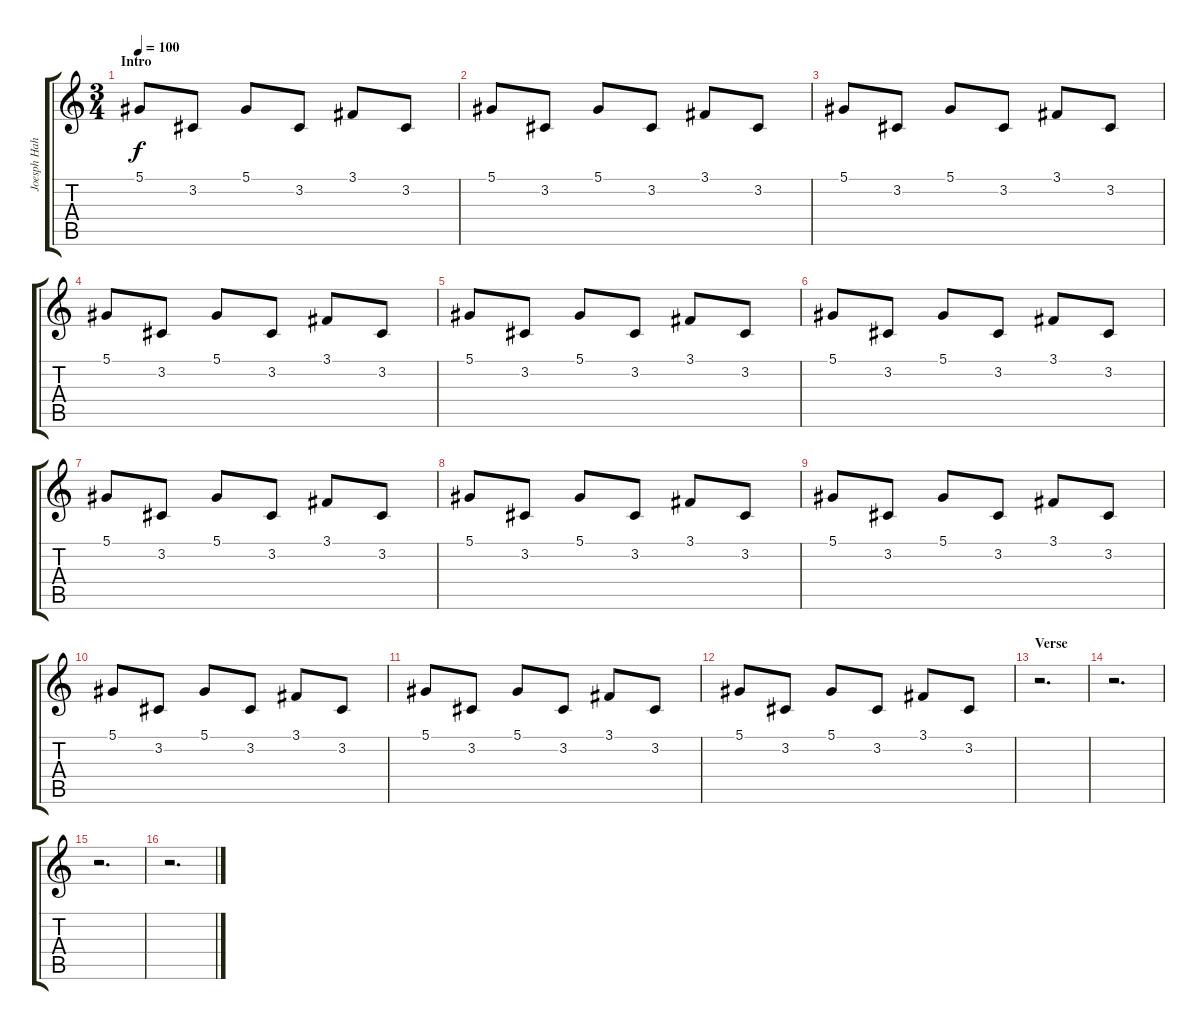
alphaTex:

\track ("Joesph Hahn" "Joesph Hah") {instrument lead5charang}
\staff {score tabs}
\tuning (Eb4 Bb3 Gb3 Db3 Ab2 Eb2) {hide}
\ts (3 4)
\section ("" "Intro")
\tempo 100
\clef g2
\ks c
5.1.8{dy f instrument lead5charang} 3.2.8 5.1.8 3.2.8 3.1.8 3.2.8 |
5.1.8 3.2.8 5.1.8 3.2.8 3.1.8 3.2.8 |
5.1.8 3.2.8 5.1.8 3.2.8 3.1.8 3.2.8 |
5.1.8 3.2.8 5.1.8 3.2.8 3.1.8 3.2.8 |
5.1.8 3.2.8 5.1.8 3.2.8 3.1.8 3.2.8 |
5.1.8 3.2.8 5.1.8 3.2.8 3.1.8 3.2.8 |
5.1.8 3.2.8 5.1.8 3.2.8 3.1.8 3.2.8 |
5.1.8 3.2.8 5.1.8 3.2.8 3.1.8 3.2.8 |
5.1.8 3.2.8 5.1.8 3.2.8 3.1.8 3.2.8 |
5.1.8 3.2.8 5.1.8 3.2.8 3.1.8 3.2.8 |
5.1.8 3.2.8 5.1.8 3.2.8 3.1.8 3.2.8 |
5.1.8 3.2.8 5.1.8 3.2.8 3.1.8 3.2.8 |
\section ("" "Verse")
r.2{d} |
r.2{d} |
r.2{d} |
r.2{d}
